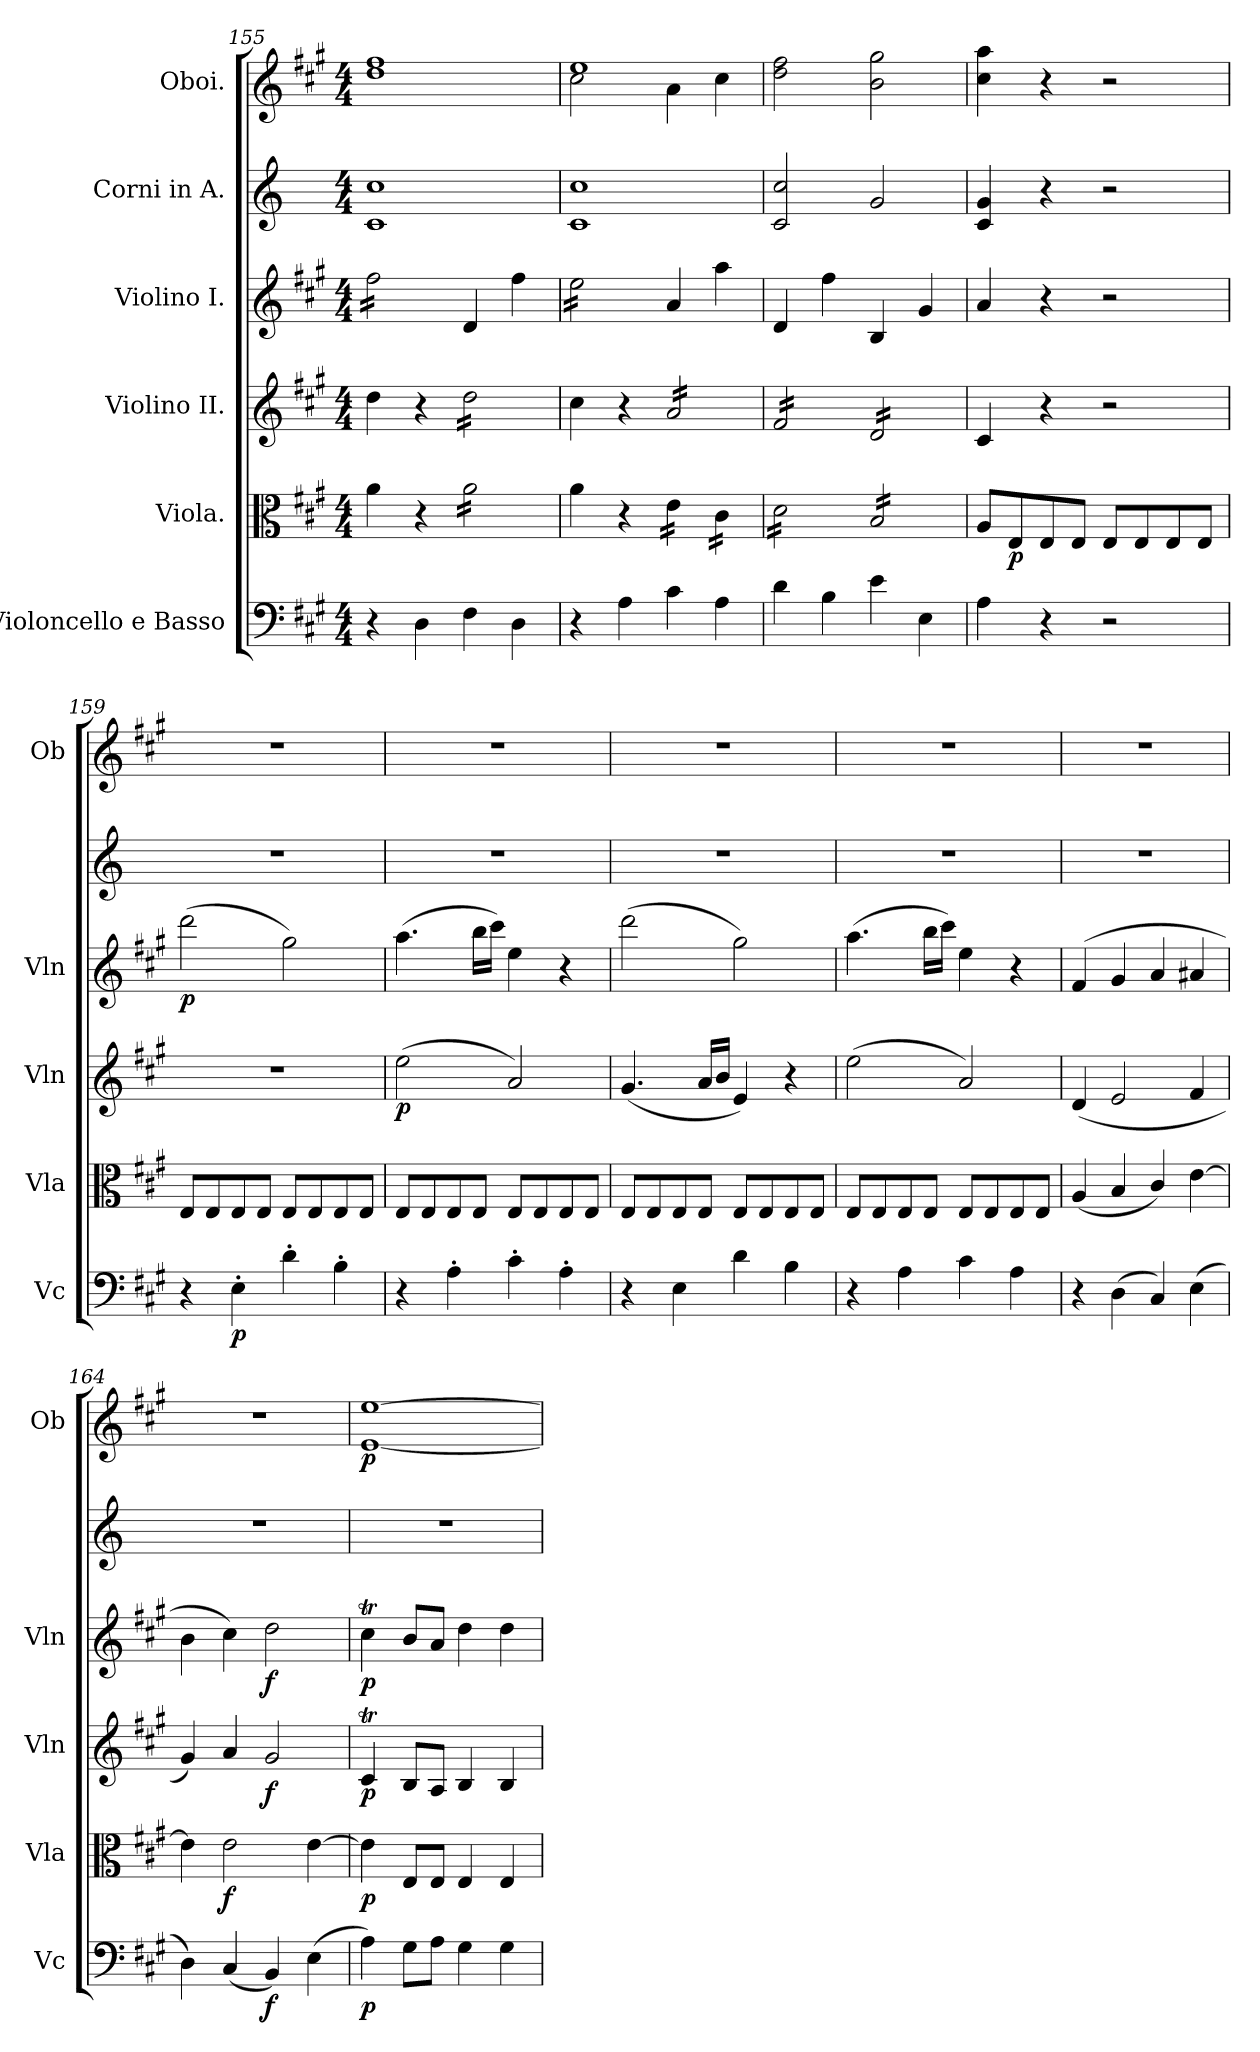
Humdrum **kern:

**kern	**dynam	**kern	**dynam	**kern	**dynam	**kern	**dynam	**kern	**kern	**dynam
*part6	*part6	*part5	*part5	*part4	*part4	*part3	*part3	*part2	*part1	*part1
*staff6	*staff6	*staff5	*staff5	*staff4	*staff4	*staff3	*staff3	*staff2	*staff1	*staff1
*I"Violoncello e Basso	*	*I"Viola.	*	*I"Violino II.	*	*I"Violino I.	*	*I"Corni in A.	*I"Oboi.	*
*I'Vc	*	*I'Vla	*	*I'Vln	*	*I'Vln	*	*	*I'Ob	*
*clefF4	*	*clefC3	*	*clefG2	*	*clefG2	*	*clefG2	*clefG2	*
*	*	*	*	*	*	*	*	*ITrd2c3	*	*
*k[f#c#g#]	*	*k[f#c#g#]	*	*k[f#c#g#]	*	*k[f#c#g#]	*	*k[f#c#g#]	*k[f#c#g#]	*
*M4/4	*	*M4/4	*	*M4/4	*	*M4/4	*	*M4/4	*M4/4	*
=155	=155	=155	=155	=155	=155	=155	=155	=155	=155	=155
*	*	*	*	*	*	*tremolo	*	*	*	*
4r	.	4a\	.	4dd\	.	16ff#\LL	.	1A 1a	1dd 1ff#	.
.	.	.	.	.	.	16ff#\	.	.	.	.
.	.	.	.	.	.	16ff#\	.	.	.	.
.	.	.	.	.	.	16ff#\	.	.	.	.
4D\	.	4r	.	4r	.	16ff#\	.	.	.	.
.	.	.	.	.	.	16ff#\	.	.	.	.
.	.	.	.	.	.	16ff#\	.	.	.	.
.	.	.	.	.	.	16ff#\JJ	.	.	.	.
*	*	*	*	*	*	*Xtremolo	*	*	*	*
*	*	*tremolo	*	*	*	*	*	*	*	*
*	*	*	*	*tremolo	*	*	*	*	*	*
4F#\	.	16a\LL	.	16dd\LL	.	4d/	.	.	.	.
.	.	16a\	.	16dd\	.	.	.	.	.	.
.	.	16a\	.	16dd\	.	.	.	.	.	.
.	.	16a\	.	16dd\	.	.	.	.	.	.
4D\	.	16a\	.	16dd\	.	4ff#\	.	.	.	.
.	.	16a\	.	16dd\	.	.	.	.	.	.
.	.	16a\	.	16dd\	.	.	.	.	.	.
.	.	16a\JJ	.	16dd\JJ	.	.	.	.	.	.
*	*	*	*	*Xtremolo	*	*	*	*	*	*
*	*	*Xtremolo	*	*	*	*	*	*	*	*
=156	=156	=156	=156	=156	=156	=156	=156	=156	=156	=156
*	*	*	*	*	*	*	*	*	*^	*
*	*	*	*	*	*	*tremolo	*	*	*	*	*
4r	.	4a\	.	4cc#\	.	16ee\LL	.	1A 1a	1ee	2cc#\	.
.	.	.	.	.	.	16ee\	.	.	.	.	.
.	.	.	.	.	.	16ee\	.	.	.	.	.
.	.	.	.	.	.	16ee\	.	.	.	.	.
4A\	.	4r	.	4r	.	16ee\	.	.	.	.	.
.	.	.	.	.	.	16ee\	.	.	.	.	.
.	.	.	.	.	.	16ee\	.	.	.	.	.
.	.	.	.	.	.	16ee\JJ	.	.	.	.	.
*	*	*	*	*	*	*Xtremolo	*	*	*	*	*
*	*	*tremolo	*	*	*	*	*	*	*	*	*
*	*	*	*	*tremolo	*	*	*	*	*	*	*
4c#\	.	16e\LL	.	16a/LL	.	4a/	.	.	.	4a\	.
.	.	16e\	.	16a/	.	.	.	.	.	.	.
.	.	16e\	.	16a/	.	.	.	.	.	.	.
.	.	16e\JJ	.	16a/	.	.	.	.	.	.	.
4A\	.	16c#\LL	.	16a/	.	4aa\	.	.	.	4cc#\	.
.	.	16c#\	.	16a/	.	.	.	.	.	.	.
.	.	16c#\	.	16a/	.	.	.	.	.	.	.
.	.	16c#\JJ	.	16a/JJ	.	.	.	.	.	.	.
*	*	*	*	*	*	*	*	*	*v	*v	*
=157	=157	=157	=157	=157	=157	=157	=157	=157	=157	=157
4d\	.	16d\LL	.	16f#/LL	.	4d/	.	2A/ 2a/	2dd\ 2ff#\	.
.	.	16d\	.	16f#/	.	.	.	.	.	.
.	.	16d\	.	16f#/	.	.	.	.	.	.
.	.	16d\	.	16f#/	.	.	.	.	.	.
4B\	.	16d\	.	16f#/	.	4ff#\	.	.	.	.
.	.	16d\	.	16f#/	.	.	.	.	.	.
.	.	16d\	.	16f#/	.	.	.	.	.	.
.	.	16d\JJ	.	16f#/JJ	.	.	.	.	.	.
4e\	.	16B/LL	.	16d/LL	.	4B/	.	2e/	2b\ 2gg#\	.
.	.	16B/	.	16d/	.	.	.	.	.	.
.	.	16B/	.	16d/	.	.	.	.	.	.
.	.	16B/	.	16d/	.	.	.	.	.	.
4E\	.	16B/	.	16d/	.	4g#/	.	.	.	.
.	.	16B/	.	16d/	.	.	.	.	.	.
.	.	16B/	.	16d/	.	.	.	.	.	.
.	.	16B/JJ	.	16d/JJ	.	.	.	.	.	.
*	*	*	*	*Xtremolo	*	*	*	*	*	*
*	*	*Xtremolo	*	*	*	*	*	*	*	*
=158	=158	=158	=158	=158	=158	=158	=158	=158	=158	=158
4A\	.	8A/L	.	4c#/	.	4a/	.	4A/ 4e/	4cc#\ 4aa\	.
!	!	!	!LO:DY:b	!	!	!	!	!	!	!
.	.	8E/	p	.	.	.	.	.	.	.
4r	.	8E/	.	4r	.	4r	.	4r	4r	.
.	.	8E/J	.	.	.	.	.	.	.	.
2r	.	8E/L	.	2r	.	2r	.	2r	2r	.
.	.	8E/	.	.	.	.	.	.	.	.
.	.	8E/	.	.	.	.	.	.	.	.
.	.	8E/J	.	.	.	.	.	.	.	.
=159	=159	=159	=159	=159	=159	=159	=159	=159	=159	=159
!	!	!	!	!	!	!	!LO:DY:b	!	!	!
4r	.	8E/L	.	1r	.	(>2ddd\	p	1r	1r	.
.	.	8E/	.	.	.	.	.	.	.	.
!	!LO:DY:b	!	!	!	!	!	!	!	!	!
4E'\	p	8E/	.	.	.	.	.	.	.	.
.	.	8E/J	.	.	.	.	.	.	.	.
4d'\	.	8E/L	.	.	.	2gg#\)	.	.	.	.
.	.	8E/	.	.	.	.	.	.	.	.
4B'\	.	8E/	.	.	.	.	.	.	.	.
.	.	8E/J	.	.	.	.	.	.	.	.
!!LO:PB:g=z
=160	=160	=160	=160	=160	=160	=160	=160	=160	=160	=160
!	!	!	!	!	!LO:DY:b	!	!	!	!	!
4r	.	8E/L	.	(>2ee\	p	(>4.aa\	.	1r	1r	.
.	.	8E/	.	.	.	.	.	.	.	.
4A'\	.	8E/	.	.	.	.	.	.	.	.
.	.	8E/J	.	.	.	16bb\LL	.	.	.	.
.	.	.	.	.	.	16ccc#\JJ)	.	.	.	.
4c#'\	.	8E/L	.	2a/)	.	4ee\	.	.	.	.
.	.	8E/	.	.	.	.	.	.	.	.
4A'\	.	8E/	.	.	.	4r	.	.	.	.
.	.	8E/J	.	.	.	.	.	.	.	.
=161	=161	=161	=161	=161	=161	=161	=161	=161	=161	=161
4r	.	8E/L	.	(<4.g#/	.	(>2ddd\	.	1r	1r	.
.	.	8E/	.	.	.	.	.	.	.	.
4E\	.	8E/	.	.	.	.	.	.	.	.
.	.	8E/J	.	16a/LL	.	.	.	.	.	.
.	.	.	.	16b/JJ	.	.	.	.	.	.
4d\	.	8E/L	.	4e/)	.	2gg#\)	.	.	.	.
.	.	8E/	.	.	.	.	.	.	.	.
4B\	.	8E/	.	4r	.	.	.	.	.	.
.	.	8E/J	.	.	.	.	.	.	.	.
=162	=162	=162	=162	=162	=162	=162	=162	=162	=162	=162
4r	.	8E/L	.	(>2ee\	.	(>4.aa\	.	1r	1r	.
.	.	8E/	.	.	.	.	.	.	.	.
4A\	.	8E/	.	.	.	.	.	.	.	.
.	.	8E/J	.	.	.	16bb\LL	.	.	.	.
.	.	.	.	.	.	16ccc#\JJ)	.	.	.	.
4c#\	.	8E/L	.	2a/)	.	4ee\	.	.	.	.
.	.	8E/	.	.	.	.	.	.	.	.
4A\	.	8E/	.	.	.	4r	.	.	.	.
.	.	8E/J	.	.	.	.	.	.	.	.
=163	=163	=163	=163	=163	=163	=163	=163	=163	=163	=163
4r	.	(<4A/	.	(<4d/	.	(>4f#/	.	1r	1r	.
(>4D\	.	4B/	.	2e/	.	4g#/	.	.	.	.
4C#/)	.	4c#/)	.	.	.	4a/	.	.	.	.
(>4E\	.	[4e\	.	4f#/	.	4a#X/	.	.	.	.
=164	=164	=164	=164	=164	=164	=164	=164	=164	=164	=164
4D\)	.	4e\]	.	4g#/)	.	4b\	.	1r	1r	.
!	!	!	!LO:DY:b	!	!	!	!	!	!	!
(<4C#/	.	2e\	f	4a/	.	4cc#\)	.	.	.	.
!	!LO:DY:b	!	!	!	!LO:DY:b	!	!LO:DY:b	!	!	!
4BB/)	f	.	.	2g#/	f	2dd\	f	.	.	.
(>4E\	.	[4e\	.	.	.	.	.	.	.	.
!!LO:LB:g=z
=165	=165	=165	=165	=165	=165	=165	=165	=165	=165	=165
!	!LO:DY:b	!	!LO:DY:b	!	!LO:DY:b	!	!LO:DY:b	!	!	!LO:DY:b
4A\)	p	4e\]	p	4c#t/	p	4cc#t\	p	1r	[1e [1ee	p
8G#\L	.	8E/L	.	8B/L	.	8b/L	.	.	.	.
8A\J	.	8E/J	.	8A/J	.	8a/J	.	.	.	.
4G#\	.	4E/	.	4B/	.	4dd\	.	.	.	.
4G#\	.	4E/	.	4B/	.	4dd\	.	.	.	.
=	=	=	=	=	=	=	=	=	=	=
*-	*-	*-	*-	*-	*-	*-	*-	*-	*-	*-
